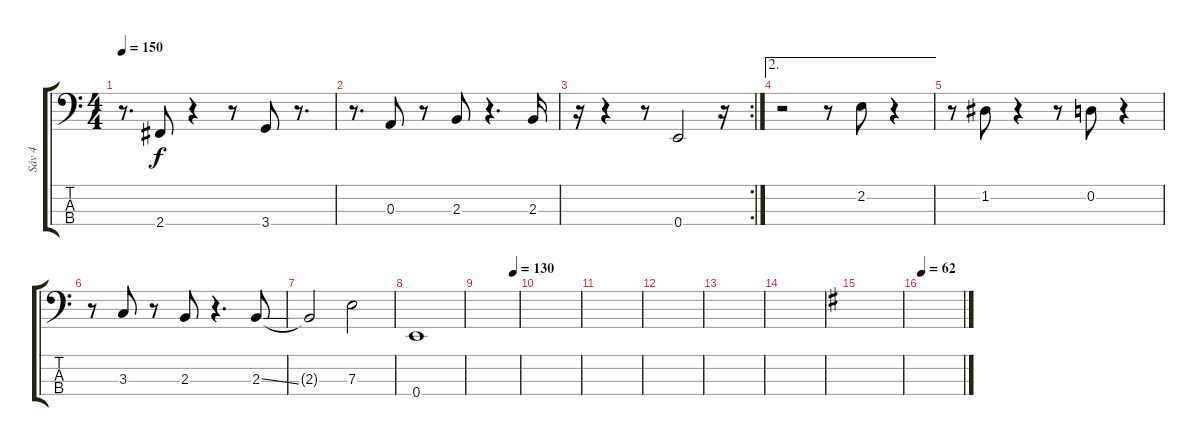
\track ("Sáv 4" "Sáv 4") {instrument electricbassfinger}
\staff {score tabs}
\tuning (G2 D2 A1 E1) {hide}
\ts (4 4)
\tempo 150
\clef f4
\ks c
r.8{d dy f} 2.4.8 r.4 r.8 3.4.8 r.8{d} |
r.8{d} 0.3.8 r.8 2.3.8 r.4{d} 2.3.16 |
\rc 2
r.16 r.4 r.8 0.4.2 r.16 |
\ae 2
r.2 r.8 2.2.8 r.4 |
r.8 1.2.8 r.4 r.8 0.2.8 r.4 |
r.8 3.3.8 r.8 2.3.8 r.4{d} 2.3{ss}.8 |
2.3{t}.2 7.3.2 |
0.4.1 |
\tempo (130 0.875)
|
|
|
|
|
|
\ks g
|
\tempo 62
